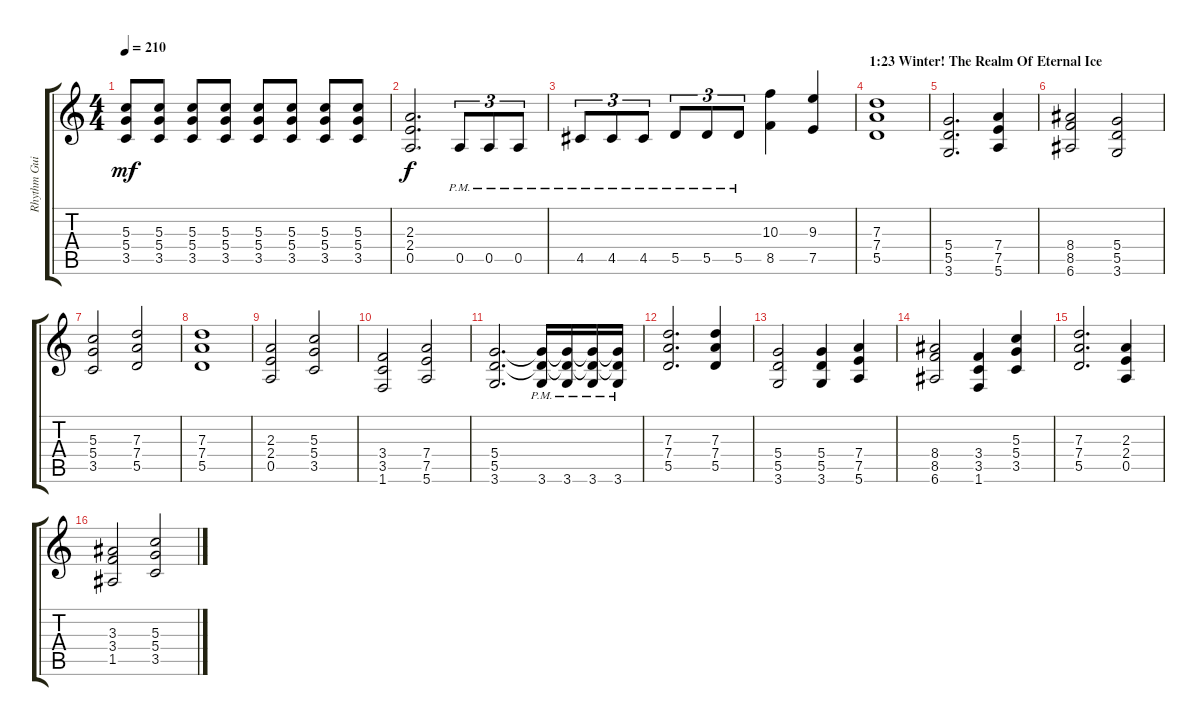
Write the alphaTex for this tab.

\track ("Rhythm Guitar Right" "Rhythm Gui") {instrument distortionguitar}
\staff {score tabs}
\tuning (E4 B3 G3 D3 A2 E2) {hide}
\ts (4 4)
\tempo 210
\clef g2
\ks c
(5.3 5.4 3.5).8{dy mf} (5.3 5.4 3.5).8 (5.3 5.4 3.5).8 (5.3 5.4 3.5).8 (5.3 5.4 3.5).8 (5.3 5.4 3.5).8 (5.3 5.4 3.5).8 (5.3 5.4 3.5).8 |
(2.3 2.4 0.5).2{d dy f} 0.5{pm}.8{tu (3 2)} 0.5{pm}.8{tu (3 2)} 0.5{pm}.8{tu (3 2)} |
4.5{pm}.8{tu (3 2)} 4.5{pm}.8{tu (3 2)} 4.5{pm}.8{tu (3 2)} 5.5{pm}.8{tu (3 2)} 5.5{pm}.8{tu (3 2)} 5.5{pm}.8{tu (3 2)} (10.3 8.5).4 (9.3 7.5).4 |
\section ("" "1:23 Winter! The Realm Of Eternal Ice")
(7.3 7.4 5.5).1 |
(5.4 5.5 3.6).2{d} (7.4 7.5 5.6).4 |
(8.4 8.5 6.6).2 (5.4 5.5 3.6).2 |
(5.3 5.4 3.5).2 (7.3 7.4 5.5).2 |
(7.3 7.4 5.5).1 |
(2.3 2.4 0.5).2 (5.3 5.4 3.5).2 |
(3.4 3.5 1.6).2 (7.4 7.5 5.6).2 |
(5.4 5.5 3.6).2{d} (5.4{t} 5.5{t} 3.6{pm}).16 (5.4{t} 5.5{t} 3.6{pm}).16 (5.4{t} 5.5{t} 3.6{pm}).16 (5.4{t} 5.5{t} 3.6{pm}).16 |
(7.3 7.4 5.5).2{d} (7.3 7.4 5.5).4 |
(5.4 5.5 3.6).2 (5.4 5.5 3.6).4 (7.4 7.5 5.6).4 |
(8.4 8.5 6.6).2 (3.4 3.5 1.6).4 (5.3 5.4 3.5).4 |
(7.3 7.4 5.5).2{d} (2.3 2.4 0.5).4 |
(3.3 3.4 1.5).2 (5.3 5.4 3.5).2
